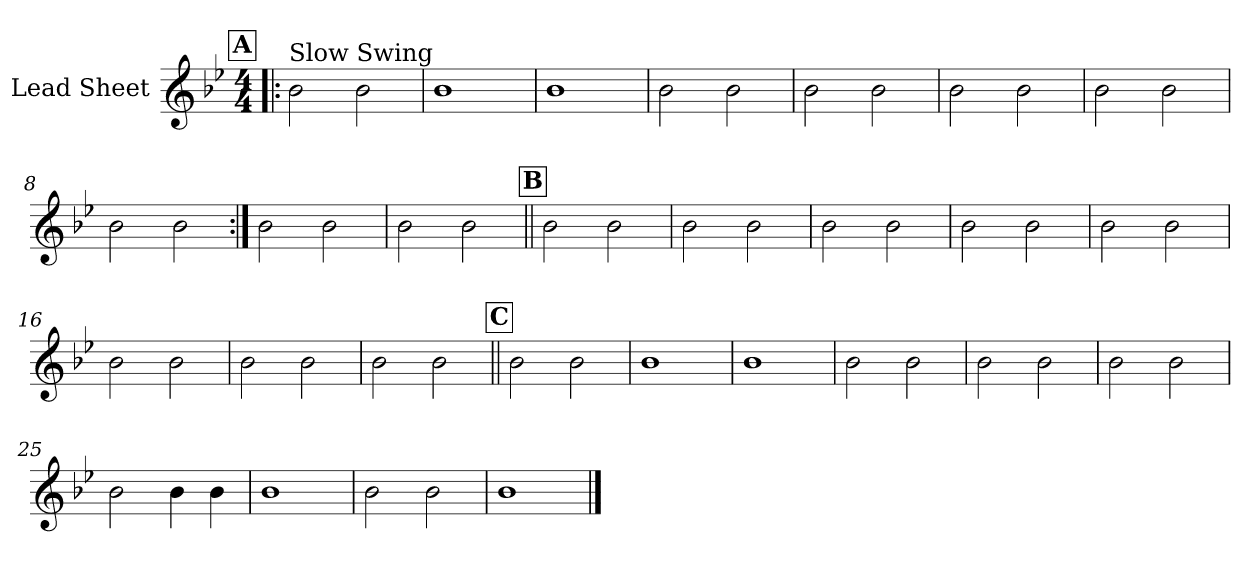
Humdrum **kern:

**kern
*part1
*staff1
*I"Lead Sheet
*clefG2
*k[b-e-]
*B-:
*M4/4
!!LO:REH:place=s1:a:fs=14:t=A
=1!|:
!LO:TX:a:t=Slow Swing
2b-\
2b-\
=2
1b-
=3
1b-
=4
2b-\
2b-\
!!LO:LB:g=z
=5
2b-\
2b-\
=6
2b-\
2b-\
=7
2b-\
2b-\
=8
2b-\
2b-\
!!LO:LB:g=z
=9:|!
2b-\
2b-\
=10
2b-\
2b-\
!!LO:LB:g=z
!!LO:REH:place=s1:a:fs=14:t=B
=11||
2b-\
2b-\
=12
2b-\
2b-\
=13
2b-\
2b-\
=14
2b-\
2b-\
!!LO:LB:g=z
=15
2b-\
2b-\
=16
2b-\
2b-\
=17
2b-\
2b-\
=18
2b-\
2b-\
!!LO:LB:g=z
!!LO:REH:place=s1:a:fs=14:t=C
=19||
2b-\
2b-\
=20
1b-
=21
1b-
=22
2b-\
2b-\
!!LO:LB:g=z
=23
2b-\
2b-\
=24
2b-\
2b-\
=25
2b-\
4b-\
4b-\
=26
1b-
!!LO:LB:g=z
=27
2b-\
2b-\
=28
1b-
==
*-
